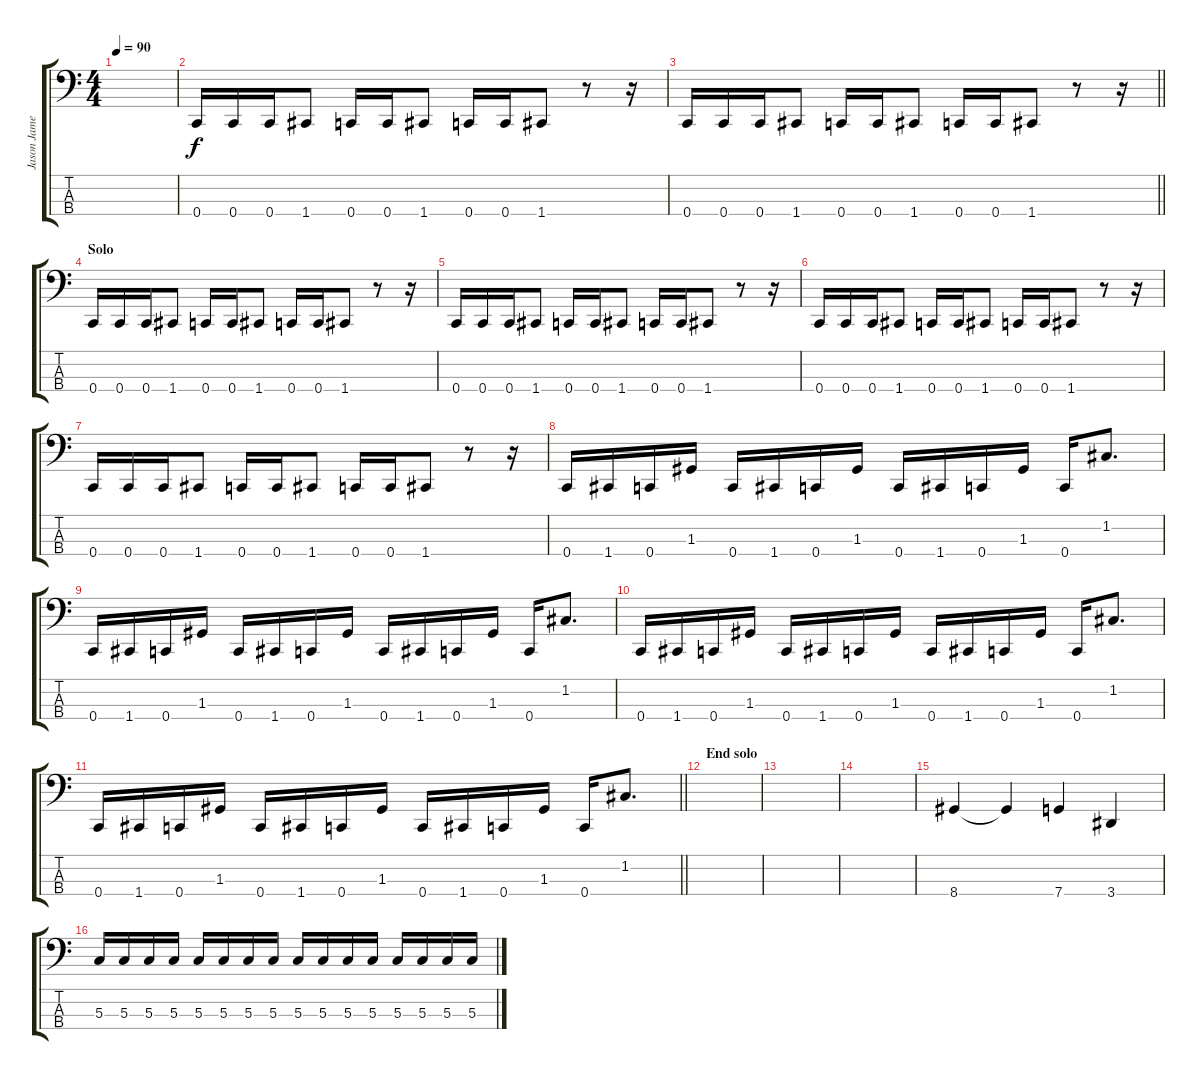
\track ("Jason James(jay)" "Jason Jame") {instrument electricbasspick}
\staff {score tabs}
\tuning (F2 C2 G1 C1) {hide}
\ts (4 4)
\tempo 90
\clef f4
\ks c
|
0.4.16 0.4.16 0.4.16 1.4.8 0.4.16 0.4.16 1.4.8 0.4.16 0.4.16 1.4.8 r.8 r.16 |
\barLineRight lightlight
0.4.16 0.4.16 0.4.16 1.4.8 0.4.16 0.4.16 1.4.8 0.4.16 0.4.16 1.4.8 r.8 r.16 |
\section ("" "Solo")
0.4.16 0.4.16 0.4.16 1.4.8 0.4.16 0.4.16 1.4.8 0.4.16 0.4.16 1.4.8 r.8 r.16 |
0.4.16 0.4.16 0.4.16 1.4.8 0.4.16 0.4.16 1.4.8 0.4.16 0.4.16 1.4.8 r.8 r.16 |
0.4.16 0.4.16 0.4.16 1.4.8 0.4.16 0.4.16 1.4.8 0.4.16 0.4.16 1.4.8 r.8 r.16 |
0.4.16 0.4.16 0.4.16 1.4.8 0.4.16 0.4.16 1.4.8 0.4.16 0.4.16 1.4.8 r.8 r.16 |
0.4.16 1.4.16 0.4.16 1.3.16 0.4.16 1.4.16 0.4.16 1.3.16 0.4.16 1.4.16 0.4.16 1.3.16 0.4.16 1.2.8{d} |
0.4.16 1.4.16 0.4.16 1.3.16 0.4.16 1.4.16 0.4.16 1.3.16 0.4.16 1.4.16 0.4.16 1.3.16 0.4.16 1.2.8{d} |
0.4.16 1.4.16 0.4.16 1.3.16 0.4.16 1.4.16 0.4.16 1.3.16 0.4.16 1.4.16 0.4.16 1.3.16 0.4.16 1.2.8{d} |
\barLineRight lightlight
0.4.16 1.4.16 0.4.16 1.3.16 0.4.16 1.4.16 0.4.16 1.3.16 0.4.16 1.4.16 0.4.16 1.3.16 0.4.16 1.2.8{d} |
\section ("" "End solo")
|
|
|
8.4.4 8.4{t}.4 7.4.4 3.4.4 |
5.3.16 5.3.16 5.3.16 5.3.16 5.3.16 5.3.16 5.3.16 5.3.16 5.3.16 5.3.16 5.3.16 5.3.16 5.3.16 5.3.16 5.3.16 5.3.16
